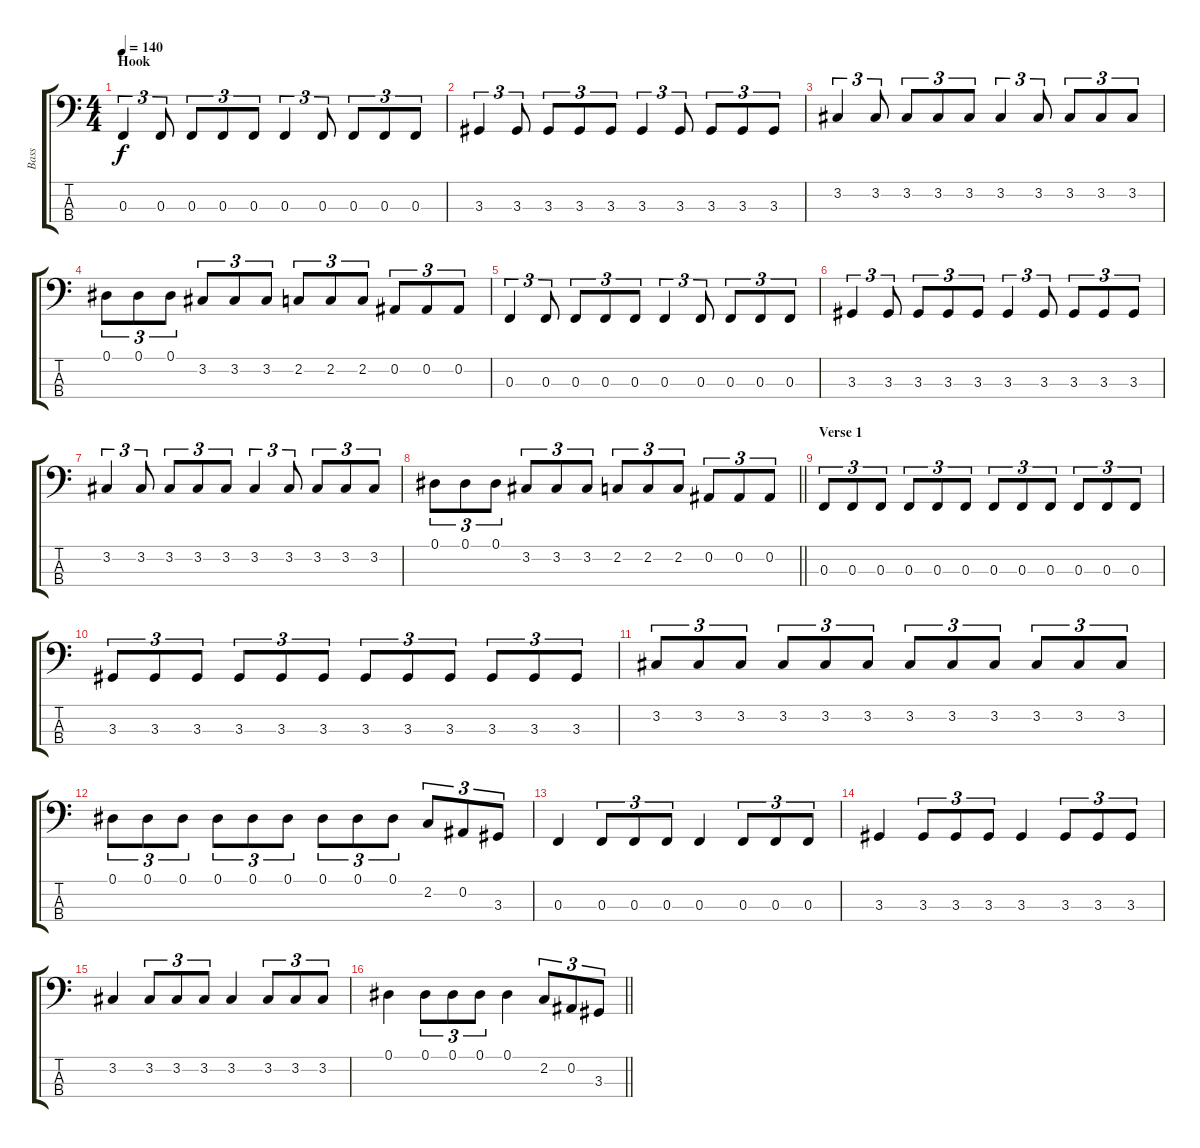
\track ("Bass" "Bass") {instrument electricbasspick}
\staff {score tabs}
\tuning (Eb2 Bb1 F1 C1) {hide}
\ts (4 4)
\section ("" "Hook")
\tempo 140
\clef f4
\ks c
0.3.4{tu (3 2) dy f} 0.3.8{tu (3 2)} 0.3.8{tu (3 2)} 0.3.8{tu (3 2)} 0.3.8{tu (3 2)} 0.3.4{tu (3 2)} 0.3.8{tu (3 2)} 0.3.8{tu (3 2)} 0.3.8{tu (3 2)} 0.3.8{tu (3 2)} |
3.3.4{tu (3 2)} 3.3.8{tu (3 2)} 3.3.8{tu (3 2)} 3.3.8{tu (3 2)} 3.3.8{tu (3 2)} 3.3.4{tu (3 2)} 3.3.8{tu (3 2)} 3.3.8{tu (3 2)} 3.3.8{tu (3 2)} 3.3.8{tu (3 2)} |
3.2.4{tu (3 2)} 3.2.8{tu (3 2)} 3.2.8{tu (3 2)} 3.2.8{tu (3 2)} 3.2.8{tu (3 2)} 3.2.4{tu (3 2)} 3.2.8{tu (3 2)} 3.2.8{tu (3 2)} 3.2.8{tu (3 2)} 3.2.8{tu (3 2)} |
0.1.8{tu (3 2)} 0.1.8{tu (3 2)} 0.1.8{tu (3 2)} 3.2.8{tu (3 2)} 3.2.8{tu (3 2)} 3.2.8{tu (3 2)} 2.2.8{tu (3 2)} 2.2.8{tu (3 2)} 2.2.8{tu (3 2)} 0.2.8{tu (3 2)} 0.2.8{tu (3 2)} 0.2.8{tu (3 2)} |
0.3.4{tu (3 2)} 0.3.8{tu (3 2)} 0.3.8{tu (3 2)} 0.3.8{tu (3 2)} 0.3.8{tu (3 2)} 0.3.4{tu (3 2)} 0.3.8{tu (3 2)} 0.3.8{tu (3 2)} 0.3.8{tu (3 2)} 0.3.8{tu (3 2)} |
3.3.4{tu (3 2)} 3.3.8{tu (3 2)} 3.3.8{tu (3 2)} 3.3.8{tu (3 2)} 3.3.8{tu (3 2)} 3.3.4{tu (3 2)} 3.3.8{tu (3 2)} 3.3.8{tu (3 2)} 3.3.8{tu (3 2)} 3.3.8{tu (3 2)} |
3.2.4{tu (3 2)} 3.2.8{tu (3 2)} 3.2.8{tu (3 2)} 3.2.8{tu (3 2)} 3.2.8{tu (3 2)} 3.2.4{tu (3 2)} 3.2.8{tu (3 2)} 3.2.8{tu (3 2)} 3.2.8{tu (3 2)} 3.2.8{tu (3 2)} |
\barLineRight lightlight
0.1.8{tu (3 2)} 0.1.8{tu (3 2)} 0.1.8{tu (3 2)} 3.2.8{tu (3 2)} 3.2.8{tu (3 2)} 3.2.8{tu (3 2)} 2.2.8{tu (3 2)} 2.2.8{tu (3 2)} 2.2.8{tu (3 2)} 0.2.8{tu (3 2)} 0.2.8{tu (3 2)} 0.2.8{tu (3 2)} |
\section ("" "Verse 1")
0.3.8{tu (3 2)} 0.3.8{tu (3 2)} 0.3.8{tu (3 2)} 0.3.8{tu (3 2)} 0.3.8{tu (3 2)} 0.3.8{tu (3 2)} 0.3.8{tu (3 2)} 0.3.8{tu (3 2)} 0.3.8{tu (3 2)} 0.3.8{tu (3 2)} 0.3.8{tu (3 2)} 0.3.8{tu (3 2)} |
3.3.8{tu (3 2)} 3.3.8{tu (3 2)} 3.3.8{tu (3 2)} 3.3.8{tu (3 2)} 3.3.8{tu (3 2)} 3.3.8{tu (3 2)} 3.3.8{tu (3 2)} 3.3.8{tu (3 2)} 3.3.8{tu (3 2)} 3.3.8{tu (3 2)} 3.3.8{tu (3 2)} 3.3.8{tu (3 2)} |
3.2.8{tu (3 2)} 3.2.8{tu (3 2)} 3.2.8{tu (3 2)} 3.2.8{tu (3 2)} 3.2.8{tu (3 2)} 3.2.8{tu (3 2)} 3.2.8{tu (3 2)} 3.2.8{tu (3 2)} 3.2.8{tu (3 2)} 3.2.8{tu (3 2)} 3.2.8{tu (3 2)} 3.2.8{tu (3 2)} |
0.1.8{tu (3 2)} 0.1.8{tu (3 2)} 0.1.8{tu (3 2)} 0.1.8{tu (3 2)} 0.1.8{tu (3 2)} 0.1.8{tu (3 2)} 0.1.8{tu (3 2)} 0.1.8{tu (3 2)} 0.1.8{tu (3 2)} 2.2.8{tu (3 2)} 0.2.8{tu (3 2)} 3.3.8{tu (3 2)} |
0.3.4 0.3.8{tu (3 2)} 0.3.8{tu (3 2)} 0.3.8{tu (3 2)} 0.3.4 0.3.8{tu (3 2)} 0.3.8{tu (3 2)} 0.3.8{tu (3 2)} |
3.3.4 3.3.8{tu (3 2)} 3.3.8{tu (3 2)} 3.3.8{tu (3 2)} 3.3.4 3.3.8{tu (3 2)} 3.3.8{tu (3 2)} 3.3.8{tu (3 2)} |
3.2.4 3.2.8{tu (3 2)} 3.2.8{tu (3 2)} 3.2.8{tu (3 2)} 3.2.4 3.2.8{tu (3 2)} 3.2.8{tu (3 2)} 3.2.8{tu (3 2)} |
\barLineRight lightlight
0.1.4 0.1.8{tu (3 2)} 0.1.8{tu (3 2)} 0.1.8{tu (3 2)} 0.1.4 2.2.8{tu (3 2)} 0.2.8{tu (3 2)} 3.3.8{tu (3 2)}
